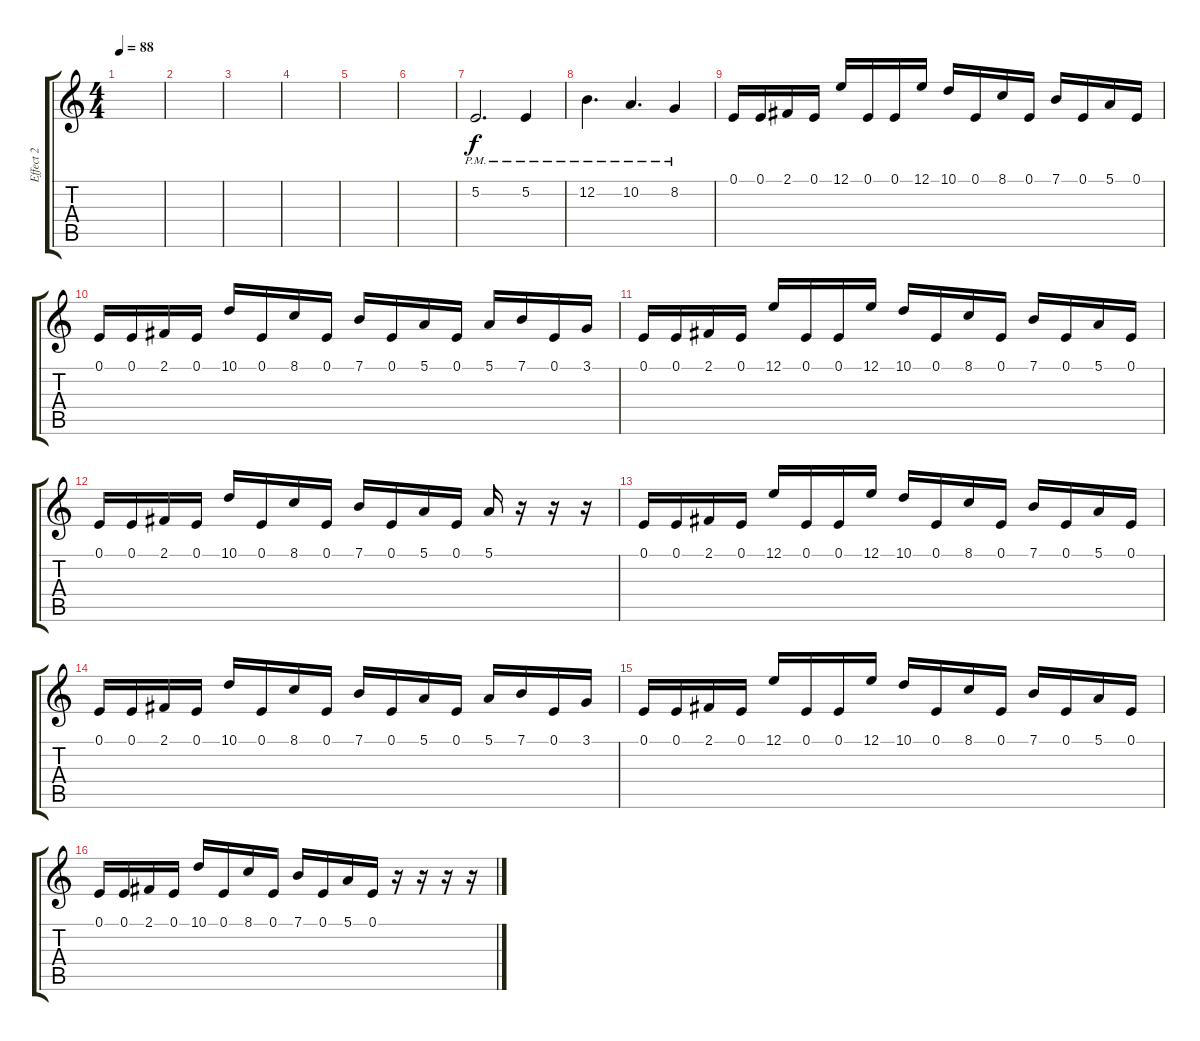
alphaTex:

\track ("Effect 2" "Effect 2") {instrument vibraphone}
\staff {score tabs}
\tuning (E4 B3 G3 D3 A2 D2) {hide}
\ts (4 4)
\tempo 88
\clef g2
\ks c
|
|
|
|
|
|
5.2{pm}.2{d} 5.2{pm}.4 |
12.2{pm}.4{d} 10.2{pm}.4{d} 8.2{pm}.4 |
0.1.16 0.1.16 2.1.16 0.1.16 12.1.16 0.1.16 0.1.16 12.1.16 10.1.16 0.1.16 8.1.16 0.1.16 7.1.16 0.1.16 5.1.16 0.1.16 |
0.1.16 0.1.16 2.1.16 0.1.16 10.1.16 0.1.16 8.1.16 0.1.16 7.1.16 0.1.16 5.1.16 0.1.16 5.1.16 7.1.16 0.1.16 3.1.16 |
0.1.16 0.1.16 2.1.16 0.1.16 12.1.16 0.1.16 0.1.16 12.1.16 10.1.16 0.1.16 8.1.16 0.1.16 7.1.16 0.1.16 5.1.16 0.1.16 |
0.1.16 0.1.16 2.1.16 0.1.16 10.1.16 0.1.16 8.1.16 0.1.16 7.1.16 0.1.16 5.1.16 0.1.16 5.1.16 r.16 r.16 r.16 |
0.1.16 0.1.16 2.1.16 0.1.16 12.1.16 0.1.16 0.1.16 12.1.16 10.1.16 0.1.16 8.1.16 0.1.16 7.1.16 0.1.16 5.1.16 0.1.16 |
0.1.16 0.1.16 2.1.16 0.1.16 10.1.16 0.1.16 8.1.16 0.1.16 7.1.16 0.1.16 5.1.16 0.1.16 5.1.16 7.1.16 0.1.16 3.1.16 |
0.1.16 0.1.16 2.1.16 0.1.16 12.1.16 0.1.16 0.1.16 12.1.16 10.1.16 0.1.16 8.1.16 0.1.16 7.1.16 0.1.16 5.1.16 0.1.16 |
0.1.16 0.1.16 2.1.16 0.1.16 10.1.16 0.1.16 8.1.16 0.1.16 7.1.16 0.1.16 5.1.16 0.1.16 r.16 r.16 r.16 r.16
